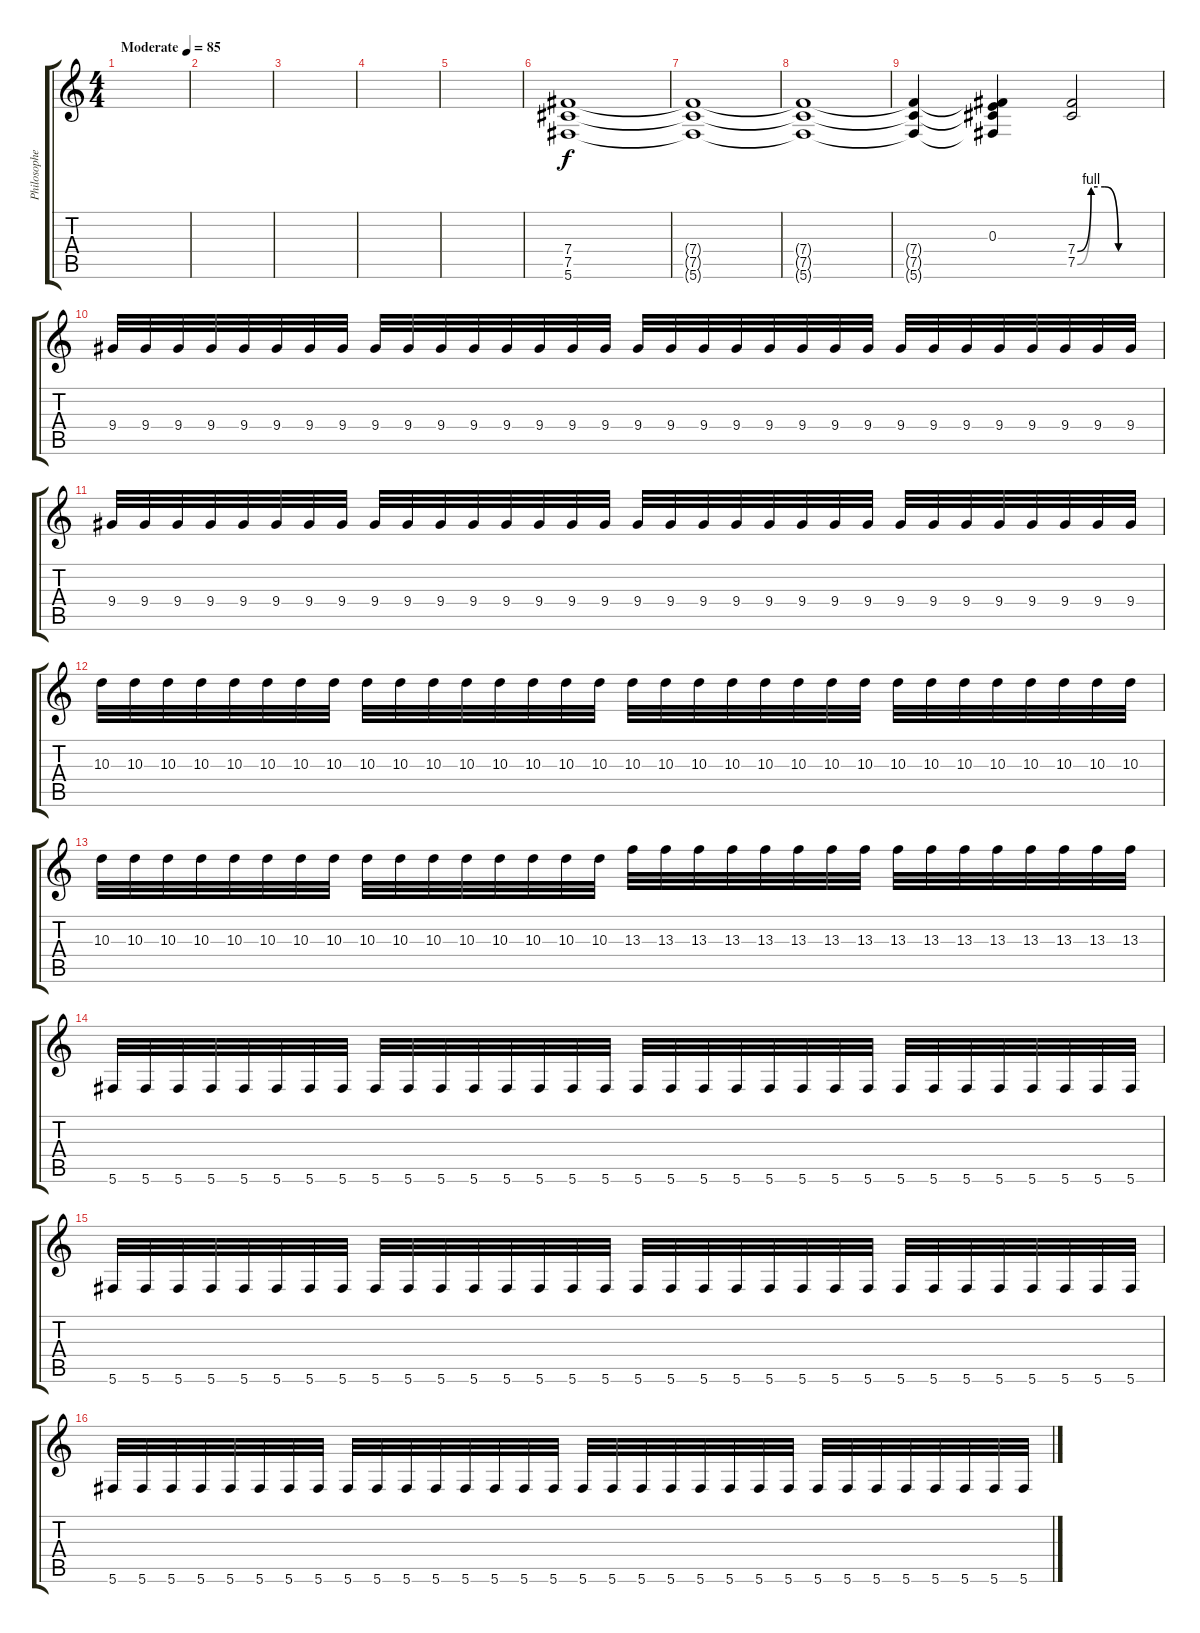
\track ("Philosopher" "Philosophe") {instrument distortionguitar}
\staff {score tabs}
\tuning (Db4 Ab3 E3 B2 Gb2 Db2) {hide}
\ts (4 4)
\tempo (85 "Moderate")
\clef g2
\ks c
|
|
|
|
|
(7.4 7.5 5.6).1 |
(7.4{t} 7.5{t} 5.6{t}).1 |
(7.4{t} 7.5{t} 5.6{t}).1 |
(7.4{t} 7.5{t} 5.6{t}).4 (0.3 7.4{t} 7.5{t} 5.6{t}).4 (7.4{be (custom 0 0 10 4 20 4 30 0 60 0)} 7.5{be (custom 0 0 10 4 20 4 30 0 60 0)}).2 |
9.4.32 9.4.32 9.4.32 9.4.32 9.4.32 9.4.32 9.4.32 9.4.32 9.4.32 9.4.32 9.4.32 9.4.32 9.4.32 9.4.32 9.4.32 9.4.32 9.4.32 9.4.32 9.4.32 9.4.32 9.4.32 9.4.32 9.4.32 9.4.32 9.4.32 9.4.32 9.4.32 9.4.32 9.4.32 9.4.32 9.4.32 9.4.32 |
9.4.32 9.4.32 9.4.32 9.4.32 9.4.32 9.4.32 9.4.32 9.4.32 9.4.32 9.4.32 9.4.32 9.4.32 9.4.32 9.4.32 9.4.32 9.4.32 9.4.32 9.4.32 9.4.32 9.4.32 9.4.32 9.4.32 9.4.32 9.4.32 9.4.32 9.4.32 9.4.32 9.4.32 9.4.32 9.4.32 9.4.32 9.4.32 |
10.3.32 10.3.32 10.3.32 10.3.32 10.3.32 10.3.32 10.3.32 10.3.32 10.3.32 10.3.32 10.3.32 10.3.32 10.3.32 10.3.32 10.3.32 10.3.32 10.3.32 10.3.32 10.3.32 10.3.32 10.3.32 10.3.32 10.3.32 10.3.32 10.3.32 10.3.32 10.3.32 10.3.32 10.3.32 10.3.32 10.3.32 10.3.32 |
10.3.32 10.3.32 10.3.32 10.3.32 10.3.32 10.3.32 10.3.32 10.3.32 10.3.32 10.3.32 10.3.32 10.3.32 10.3.32 10.3.32 10.3.32 10.3.32 13.3.32 13.3.32 13.3.32 13.3.32 13.3.32 13.3.32 13.3.32 13.3.32 13.3.32 13.3.32 13.3.32 13.3.32 13.3.32 13.3.32 13.3.32 13.3.32 |
5.6.32 5.6.32 5.6.32 5.6.32 5.6.32 5.6.32 5.6.32 5.6.32 5.6.32 5.6.32 5.6.32 5.6.32 5.6.32 5.6.32 5.6.32 5.6.32 5.6.32 5.6.32 5.6.32 5.6.32 5.6.32 5.6.32 5.6.32 5.6.32 5.6.32 5.6.32 5.6.32 5.6.32 5.6.32 5.6.32 5.6.32 5.6.32 |
5.6.32 5.6.32 5.6.32 5.6.32 5.6.32 5.6.32 5.6.32 5.6.32 5.6.32 5.6.32 5.6.32 5.6.32 5.6.32 5.6.32 5.6.32 5.6.32 5.6.32 5.6.32 5.6.32 5.6.32 5.6.32 5.6.32 5.6.32 5.6.32 5.6.32 5.6.32 5.6.32 5.6.32 5.6.32 5.6.32 5.6.32 5.6.32 |
5.6.32 5.6.32 5.6.32 5.6.32 5.6.32 5.6.32 5.6.32 5.6.32 5.6.32 5.6.32 5.6.32 5.6.32 5.6.32 5.6.32 5.6.32 5.6.32 5.6.32 5.6.32 5.6.32 5.6.32 5.6.32 5.6.32 5.6.32 5.6.32 5.6.32 5.6.32 5.6.32 5.6.32 5.6.32 5.6.32 5.6.32 5.6.32
